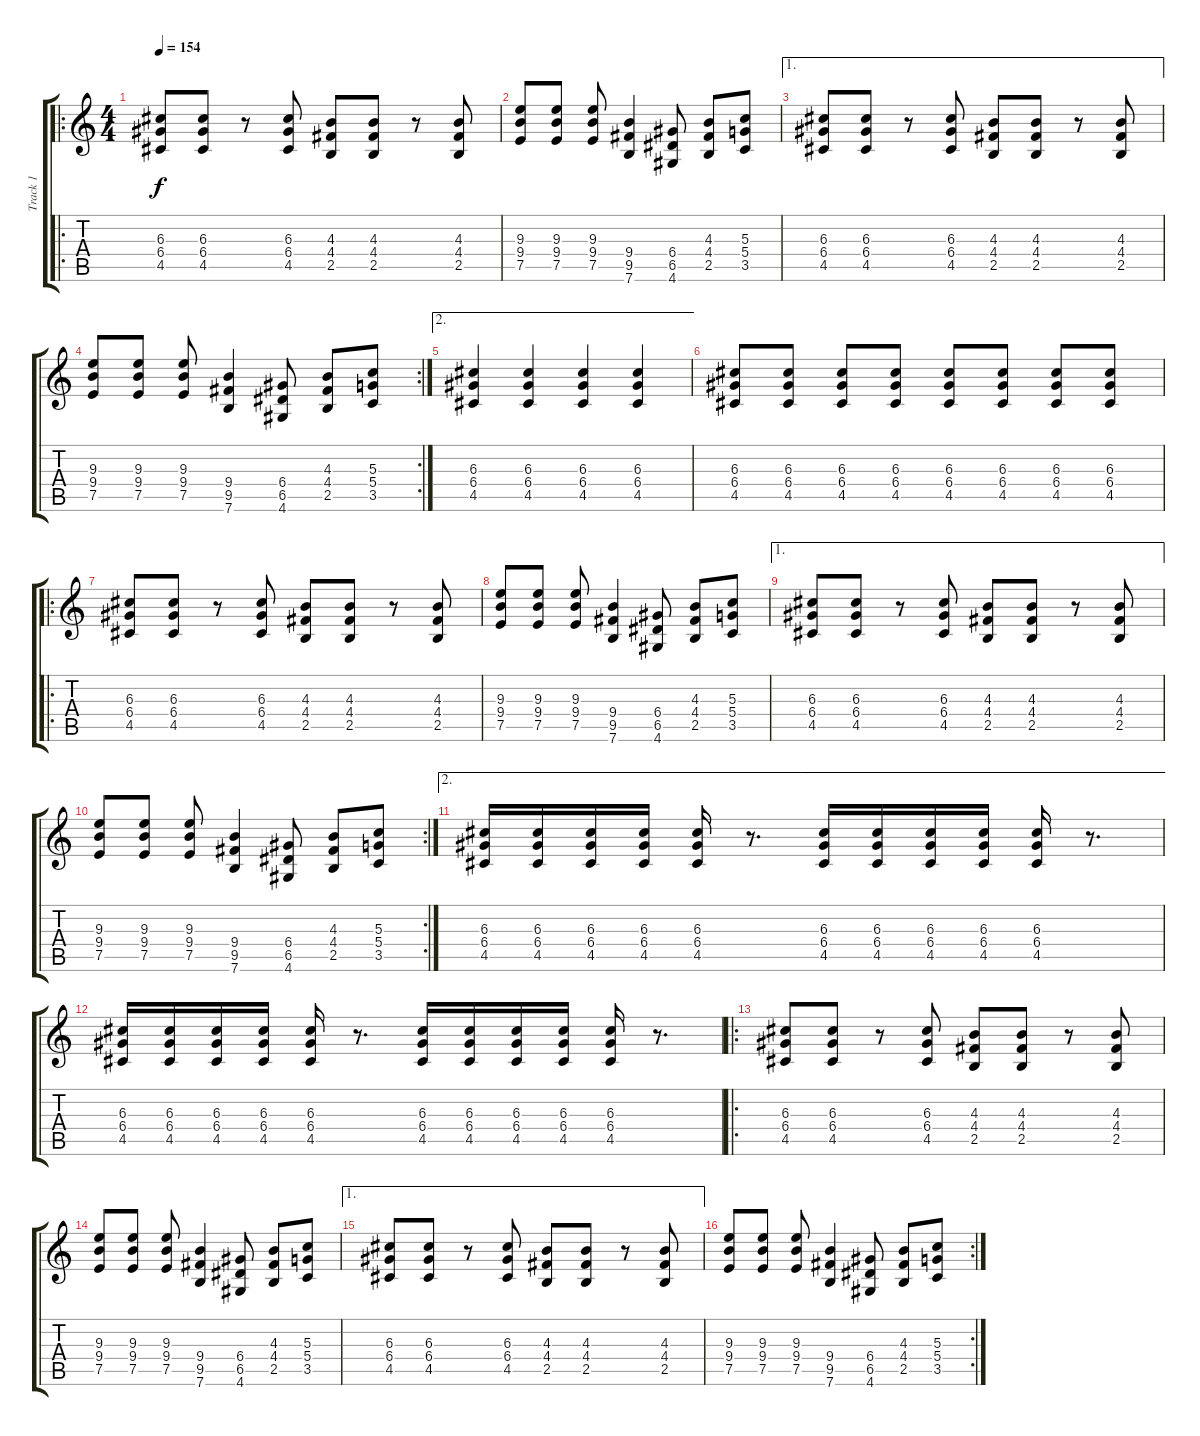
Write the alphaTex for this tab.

\track ("Track 1" "Track 1") {instrument electricguitarclean}
\staff {score tabs}
\tuning (E4 B3 G3 D3 A2 E2) {hide}
\ro
\ts (4 4)
\tempo 154
\clef g2
\ks c
(6.3 6.4 4.5).8{dy f} (6.3 6.4 4.5).8 r.8 (6.3 6.4 4.5).8 (4.3 4.4 2.5).8 (4.3 4.4 2.5).8 r.8 (4.3 4.4 2.5).8 |
(9.3 9.4 7.5).8 (9.3 9.4 7.5).8 (9.3 9.4 7.5).8 (9.4 9.5 7.6).4 (6.4 6.5 4.6).8 (4.3 4.4 2.5).8 (5.3 5.4 3.5).8 |
\ae 1
(6.3 6.4 4.5).8 (6.3 6.4 4.5).8 r.8 (6.3 6.4 4.5).8 (4.3 4.4 2.5).8 (4.3 4.4 2.5).8 r.8 (4.3 4.4 2.5).8 |
\rc 2
(9.3 9.4 7.5).8 (9.3 9.4 7.5).8 (9.3 9.4 7.5).8 (9.4 9.5 7.6).4 (6.4 6.5 4.6).8 (4.3 4.4 2.5).8 (5.3 5.4 3.5).8 |
\ae 2
(6.3 6.4 4.5).4 (6.3 6.4 4.5).4 (6.3 6.4 4.5).4 (6.3 6.4 4.5).4 |
(6.3 6.4 4.5).8 (6.3 6.4 4.5).8 (6.3 6.4 4.5).8 (6.3 6.4 4.5).8 (6.3 6.4 4.5).8 (6.3 6.4 4.5).8 (6.3 6.4 4.5).8 (6.3 6.4 4.5).8 |
\ro
(6.3 6.4 4.5).8 (6.3 6.4 4.5).8 r.8 (6.3 6.4 4.5).8 (4.3 4.4 2.5).8 (4.3 4.4 2.5).8 r.8 (4.3 4.4 2.5).8 |
(9.3 9.4 7.5).8 (9.3 9.4 7.5).8 (9.3 9.4 7.5).8 (9.4 9.5 7.6).4 (6.4 6.5 4.6).8 (4.3 4.4 2.5).8 (5.3 5.4 3.5).8 |
\ae 1
(6.3 6.4 4.5).8 (6.3 6.4 4.5).8 r.8 (6.3 6.4 4.5).8 (4.3 4.4 2.5).8 (4.3 4.4 2.5).8 r.8 (4.3 4.4 2.5).8 |
\rc 2
(9.3 9.4 7.5).8 (9.3 9.4 7.5).8 (9.3 9.4 7.5).8 (9.4 9.5 7.6).4 (6.4 6.5 4.6).8 (4.3 4.4 2.5).8 (5.3 5.4 3.5).8 |
\ae 2
(6.3 6.4 4.5).16 (6.3 6.4 4.5).16 (6.3 6.4 4.5).16 (6.3 6.4 4.5).16 (6.3 6.4 4.5).16 r.8{d} (6.3 6.4 4.5).16 (6.3 6.4 4.5).16 (6.3 6.4 4.5).16 (6.3 6.4 4.5).16 (6.3 6.4 4.5).16 r.8{d} |
(6.3 6.4 4.5).16 (6.3 6.4 4.5).16 (6.3 6.4 4.5).16 (6.3 6.4 4.5).16 (6.3 6.4 4.5).16 r.8{d} (6.3 6.4 4.5).16 (6.3 6.4 4.5).16 (6.3 6.4 4.5).16 (6.3 6.4 4.5).16 (6.3 6.4 4.5).16 r.8{d} |
\ro
(6.3 6.4 4.5).8 (6.3 6.4 4.5).8 r.8 (6.3 6.4 4.5).8 (4.3 4.4 2.5).8 (4.3 4.4 2.5).8 r.8 (4.3 4.4 2.5).8 |
(9.3 9.4 7.5).8 (9.3 9.4 7.5).8 (9.3 9.4 7.5).8 (9.4 9.5 7.6).4 (6.4 6.5 4.6).8 (4.3 4.4 2.5).8 (5.3 5.4 3.5).8 |
\ae 1
(6.3 6.4 4.5).8 (6.3 6.4 4.5).8 r.8 (6.3 6.4 4.5).8 (4.3 4.4 2.5).8 (4.3 4.4 2.5).8 r.8 (4.3 4.4 2.5).8 |
\rc 2
(9.3 9.4 7.5).8 (9.3 9.4 7.5).8 (9.3 9.4 7.5).8 (9.4 9.5 7.6).4 (6.4 6.5 4.6).8 (4.3 4.4 2.5).8 (5.3 5.4 3.5).8
